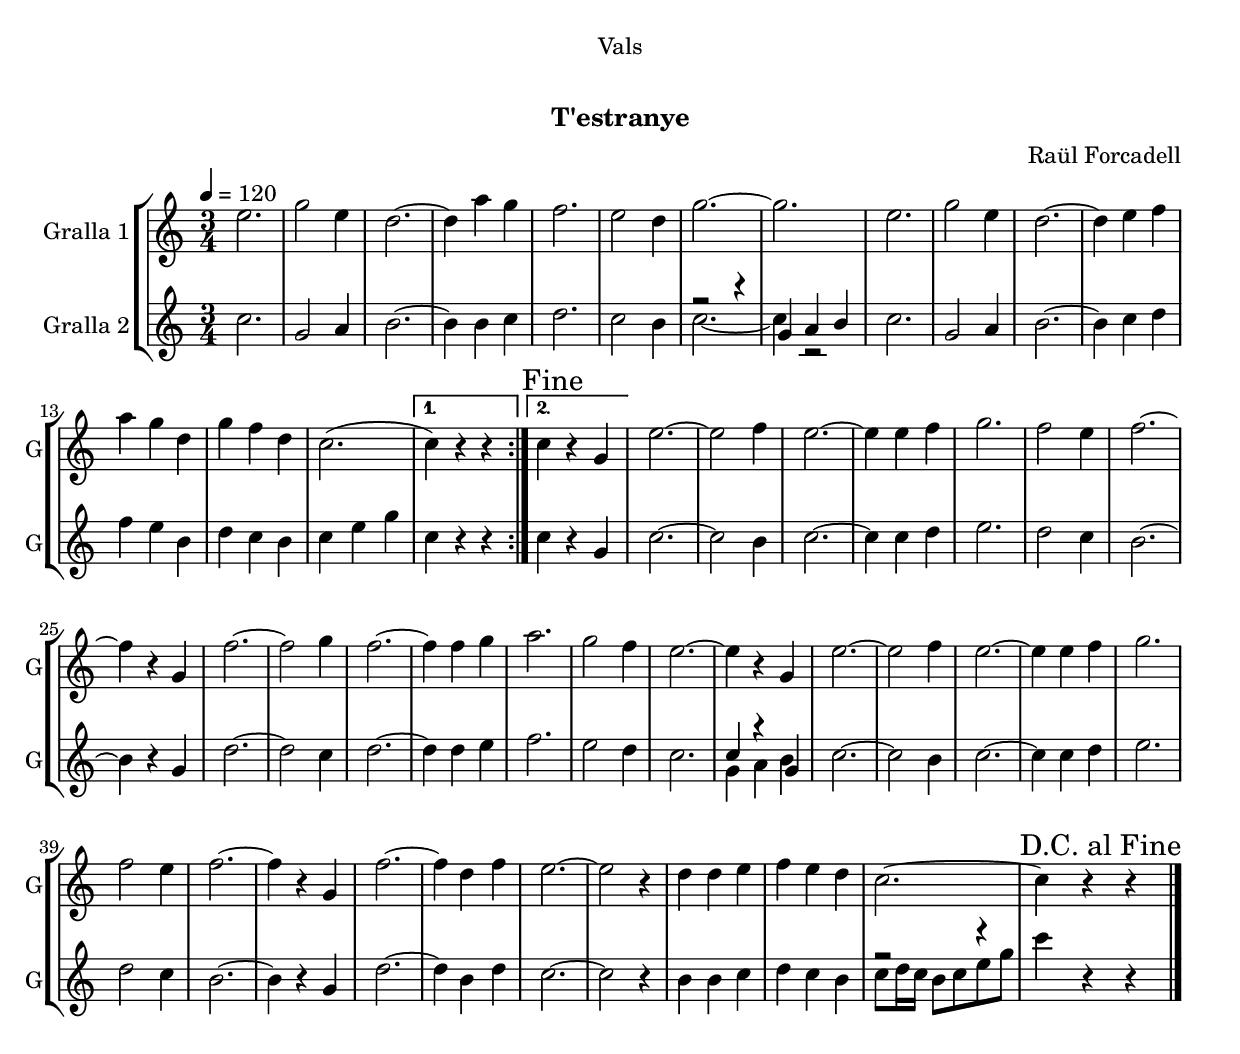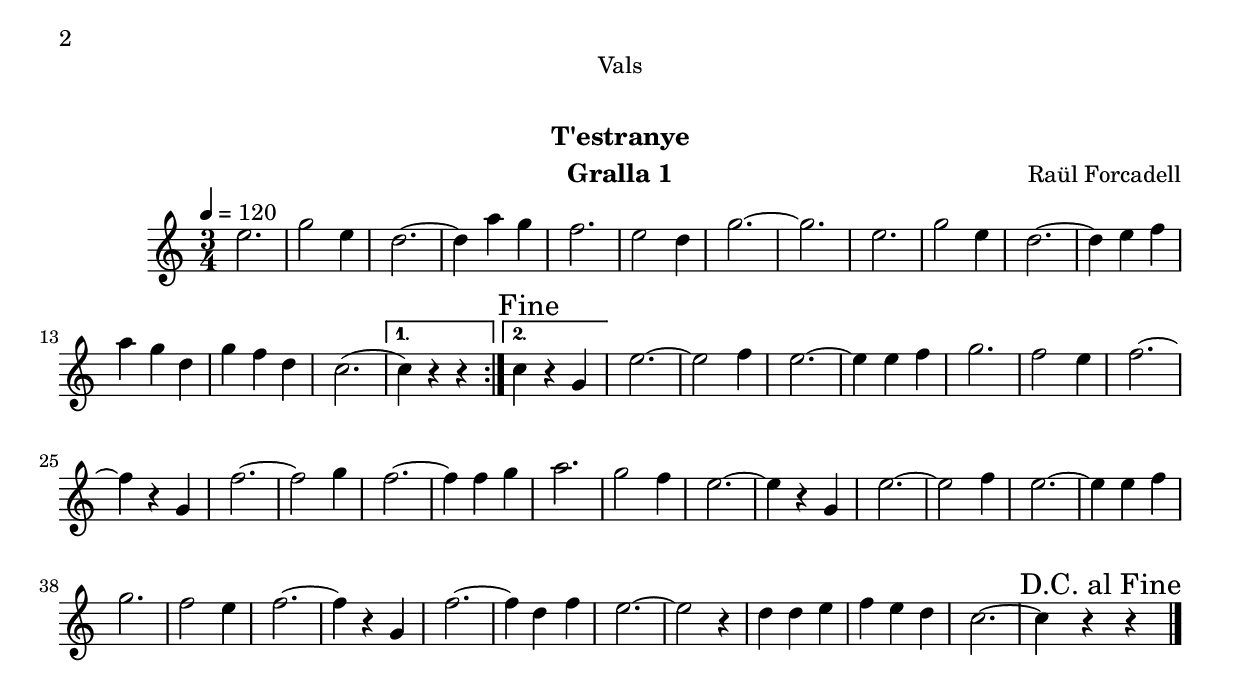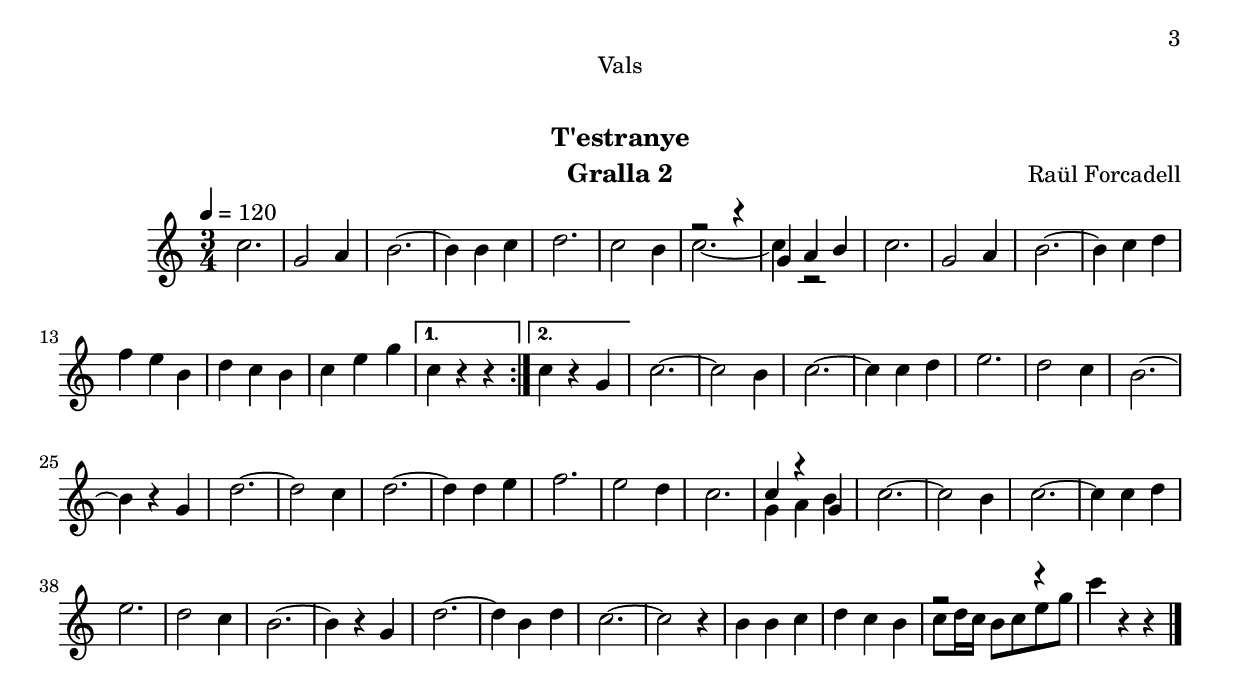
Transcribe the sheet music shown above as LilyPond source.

\version "2.22.1"

\header {
  dedication="Vals"
  title="  "
  subtitle="T'estranye"
  subsubtitle=""
  poet=""
  meter=""
  piece=""
  composer="Raül Forcadell"
  arranger=""
  opus=""
  instrument=""
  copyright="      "
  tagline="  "
}

liniaroAa =
\relative e''
{
  \tempo 4=120
  \clef treble
  \key c \major
  \time 3/4
  \repeat volta 2 { e2.  |
  g2 e4  |
  d2. ~  |
  d4 a' g  |
  %05
  f2.  |
  e2 d4  |
  g2. ~  |
  g2.  |
  e2.  |
  %10
  g2 e4  |
  d2. ~  |
  d4 e f  |
  a4 g d  |
  g4 f d  |
  %15
  c2. ( }
  \alternative { { c4 ) r r }
  { \mark "Fine" c4 r g } }
  e'2. ~  |
  e2 f4  | % troigo!
  %20
  e2. ~  |
  e4 e f  |
  g2.  |
  f2 e4  |
  f2. ~  |
  %25
  f4 r g,  |
  f'2. ~  |
  f2 g4  |
  f2. ~  |
  f4 f g  |
  %30
  a2.  |
  g2 f4  |
  e2. ~  |
  e4 r g,  |
  e'2. ~  |
  %35
  e2 f4  | % troigo!
  e2. ~  |
  e4 e f  |
  g2.  |
  f2 e4  |
  %40
  f2. ~  |
  f4 r g,  |
  f'2. ~  |
  f4 d f  |
  e2. ~  |
  %45
  e2 r4  |
  d4 d e  |
  f4 e d  |
  c2. ~  |
  \mark "D.C. al Fine" c4 r r  \bar "|."
}

liniaroAb =
\relative c''
{
  \tempo 4=120
  \clef treble
  \key c \major
  \time 3/4
  \repeat volta 2 { c2.  |
  g2 a4  |
  b2. ~  |
  b4 b c  |
  %05
  d2.  |
  c2 b4  |
  << { r2 r4 } \\ { c2. ~ } >>  |
  << { g4 a b } \\ { c4 r2 } >>  | % kompletite
  c2.  |
  %10
  g2 a4  |
  b2. ~  |
  b4 c d  |
  f4 e b  |
  d4 c b  |
  %15
  c4 e g }
  \alternative { { c,4 r r }
  { c4 r g } }
  c2. ~  |
  c2 b4  | % troigo!
  %20
  c2. ~  |
  c4 c d  |
  e2.  |
  d2 c4  |
  b2. ~  |
  %25
  b4 r g  |
  d'2. ~  |
  d2 c4  |
  d2. ~  |
  d4 d e  |
  %30
  f2.  |
  e2 d4  |
  c2.   |
  << { c4 r g } \\ { g4 a b } >>  |
  c2. ~  |
  %35
  c2 b4  | % troigo!
  c2. ~  |
  c4 c d  |
  e2.  |
  d2 c4  |
  %40
  b2. ~  |
  b4 r g  |
  d'2. ~  |
  d4 b d  |
  c2. ~  |
  %45
  c2 r4  |
  b4 b c  |
  d4 c b  |
  << { r2 r4 } \\ { c8 d16 c b8 c e g } >>  |
  c4 r r  \bar "|."
}

\bookpart {
  \score {
    \new StaffGroup {
      \override Score.RehearsalMark #'self-alignment-X = #LEFT
      <<
        \new Staff \with {instrumentName = #"Gralla 1" shortInstrumentName = #"G"} \liniaroAa
        \new Staff \with {instrumentName = #"Gralla 2" shortInstrumentName = #"G"} \liniaroAb
      >>
    }
    \layout {}
  }
  \score { \unfoldRepeats
    \new StaffGroup {
      \override Score.RehearsalMark #'self-alignment-X = #LEFT
      <<
        \new Staff \with {instrumentName = #"Gralla 1" shortInstrumentName = #"G"} \liniaroAa
        \new Staff \with {instrumentName = #"Gralla 2" shortInstrumentName = #"G"} \liniaroAb
      >>
    }
    \midi {}
  }
}

\bookpart {
  \header {instrument="Gralla 1"}
  \score {
    \new StaffGroup {
      \override Score.RehearsalMark #'self-alignment-X = #LEFT
      <<
        \new Staff \liniaroAa
      >>
    }
    \layout {}
  }
  \score { \unfoldRepeats
    \new StaffGroup {
      \override Score.RehearsalMark #'self-alignment-X = #LEFT
      <<
        \new Staff \liniaroAa
      >>
    }
    \midi {}
  }
}

\bookpart {
  \header {instrument="Gralla 2"}
  \score {
    \new StaffGroup {
      \override Score.RehearsalMark #'self-alignment-X = #LEFT
      <<
        \new Staff \liniaroAb
      >>
    }
    \layout {}
  }
  \score { \unfoldRepeats
    \new StaffGroup {
      \override Score.RehearsalMark #'self-alignment-X = #LEFT
      <<
        \new Staff \liniaroAb
      >>
    }
    \midi {}
  }
}

